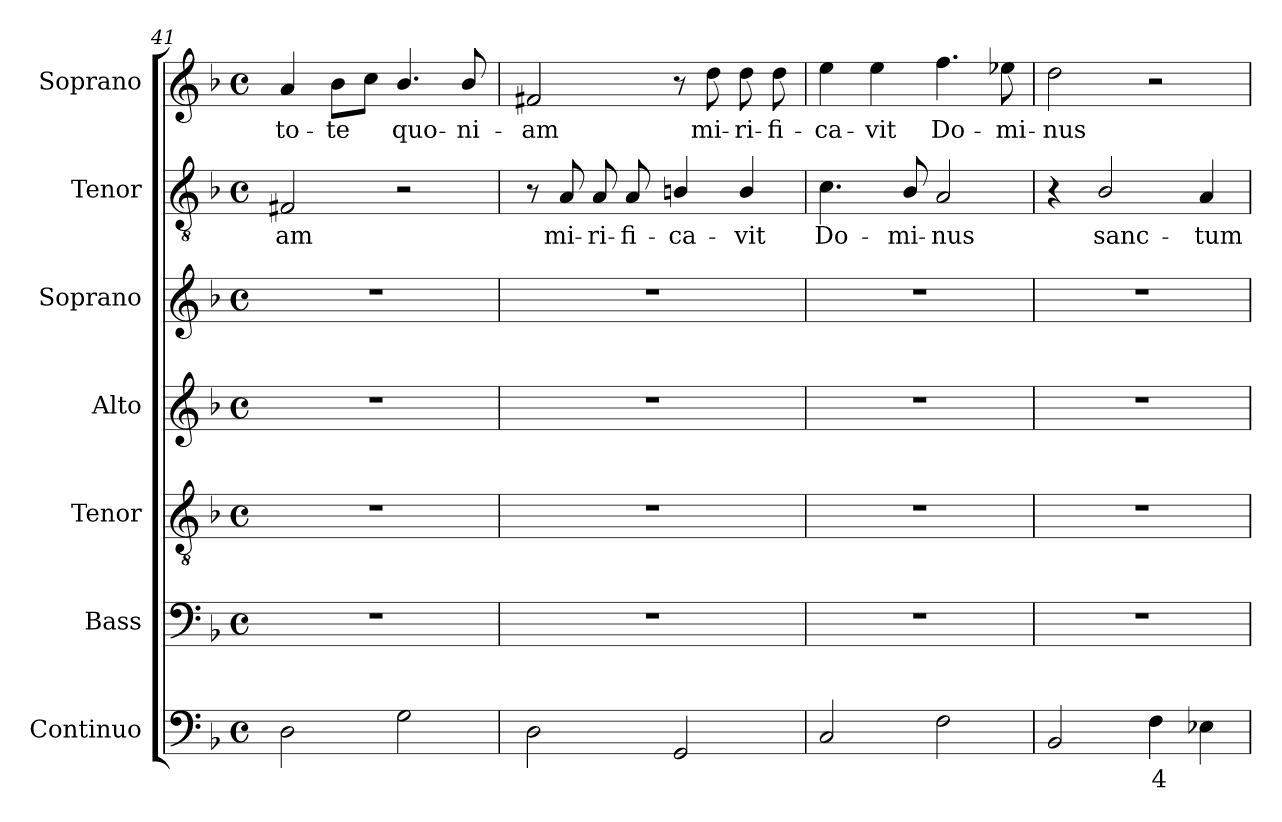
**kern	**text	**kern	**kern	**kern	**kern	**kern	**text	**kern	**text
*part7	*part7	*part6	*part5	*part4	*part3	*part2	*part2	*part1	*part1
*staff7	*staff7	*staff6	*staff5	*staff4	*staff3	*staff2	*staff2	*staff1	*staff1
*I"Continuo	*	*I"Bass	*I"Tenor	*I"Alto	*I"Soprano	*I"Tenor	*	*I"Soprano	*
*I'Cont.	*	*I'B.	*I'T.	*I'A.	*I'S.	*I'T.	*	*I'S.	*
*clefF4	*	*clefF4	*clefGv2	*clefG2	*clefG2	*clefGv2	*	*clefG2	*
*	*	*	*ITrd7c12	*	*	*ITrd7c12	*	*	*
*k[b-]	*	*k[b-]	*k[b-]	*k[b-]	*k[b-]	*k[b-]	*	*k[b-]	*
*F:	*	*F:	*F:	*F:	*F:	*F:	*	*F:	*
*M4/4	*	*M4/4	*M4/4	*M4/4	*M4/4	*M4/4	*	*M4/4	*
*met(c)	*	*met(c)	*met(c)	*met(c)	*met(c)	*met(c)	*	*met(c)	*
=41	=41	=41	=41	=41	=41	=41	=41	=41	=41
!	!	!	!	!	!	!	!LO:LY:b:color=#000000	!	!
!	!	!	!	!	!	!	!	!	!LO:LY:b:color=#000000
2Di\	.	1r	1r	1r	1r	2FF#Xi/	-am	4ai/	-to-
!	!	!	!	!	!	!	!	!	!LO:LY:b:color=#000000
.	.	.	.	.	.	.	.	8b-i\L	-te
.	.	.	.	.	.	.	.	8cci\J	.
!	!	!	!	!	!	!	!	!	!LO:LY:b:color=#000000
2Gi\	.	.	.	.	.	2r	.	4.b-i/	quo-
!	!	!	!	!	!	!	!	!	!LO:LY:b:color=#000000
.	.	.	.	.	.	.	.	8b-i/	-ni-
=42	=42	=42	=42	=42	=42	=42	=42	=42	=42
!	!	!	!	!	!	!	!	!	!LO:LY:b:color=#000000
2Di\	.	1r	1r	1r	1r	8r	.	2f#Xi/	-am
!	!	!	!	!	!	!	!LO:LY:b:color=#000000	!	!
.	.	.	.	.	.	8AAi/	mi-	.	.
!	!	!	!	!	!	!	!LO:LY:b:color=#000000	!	!
.	.	.	.	.	.	8AAi/	-ri-	.	.
!	!	!	!	!	!	!	!LO:LY:b:color=#000000	!	!
.	.	.	.	.	.	8AAi/	-fi-	.	.
!	!	!	!	!	!	!	!LO:LY:b:color=#000000	!	!
2GGi/	.	.	.	.	.	4BBni/	-ca-	8r	.
!	!	!	!	!	!	!	!	!	!LO:LY:b:color=#000000
.	.	.	.	.	.	.	.	8ddi\	mi-
!	!	!	!	!	!	!	!LO:LY:b:color=#000000	!	!
!	!	!	!	!	!	!	!	!	!LO:LY:b:color=#000000
.	.	.	.	.	.	4BBi/	-vit	8ddi\	-ri-
!	!	!	!	!	!	!	!	!	!LO:LY:b:color=#000000
.	.	.	.	.	.	.	.	8ddi\	-fi-
!!LO:PB:g=z
=43	=43	=43	=43	=43	=43	=43	=43	=43	=43
!	!	!	!	!	!	!	!LO:LY:b:color=#000000	!	!
!	!	!	!	!	!	!	!	!	!LO:LY:b:color=#000000
2Ci/	.	1r	1r	1r	1r	4.Ci\	Do-	4eei\	-ca-
!	!	!	!	!	!	!	!	!	!LO:LY:b:color=#000000
.	.	.	.	.	.	.	.	4eei\	-vit
!	!	!	!	!	!	!	!LO:LY:b:color=#000000	!	!
.	.	.	.	.	.	8BB-i/	-mi-	.	.
!	!	!	!	!	!	!	!LO:LY:b:color=#000000	!	!
!	!	!	!	!	!	!	!	!	!LO:LY:b:color=#000000
2Fi\	.	.	.	.	.	2AAi/	-nus	4.ffi\	Do-
!	!	!	!	!	!	!	!	!	!LO:LY:b:color=#000000
.	.	.	.	.	.	.	.	8ee-Xi\	-mi-
=44	=44	=44	=44	=44	=44	=44	=44	=44	=44
!	!	!	!	!	!	!	!	!	!LO:LY:b:color=#000000
2BB-i/	.	1r	1r	1r	1r	4r	.	2ddi\	-nus
!	!	!	!	!	!	!	!LO:LY:b:color=#000000	!	!
.	.	.	.	.	.	2BB-i/	sanc-	.	.
!	!LO:LY:b:color=#000000	!	!	!	!	!	!	!	!
4Fi\	4	.	.	.	.	.	.	2r	.
!	!	!	!	!	!	!	!LO:LY:b:color=#000000	!	!
4E-Xi\	.	.	.	.	.	4AAi/	-tum	.	.
=	=	=	=	=	=	=	=	=	=
*-	*-	*-	*-	*-	*-	*-	*-	*-	*-
